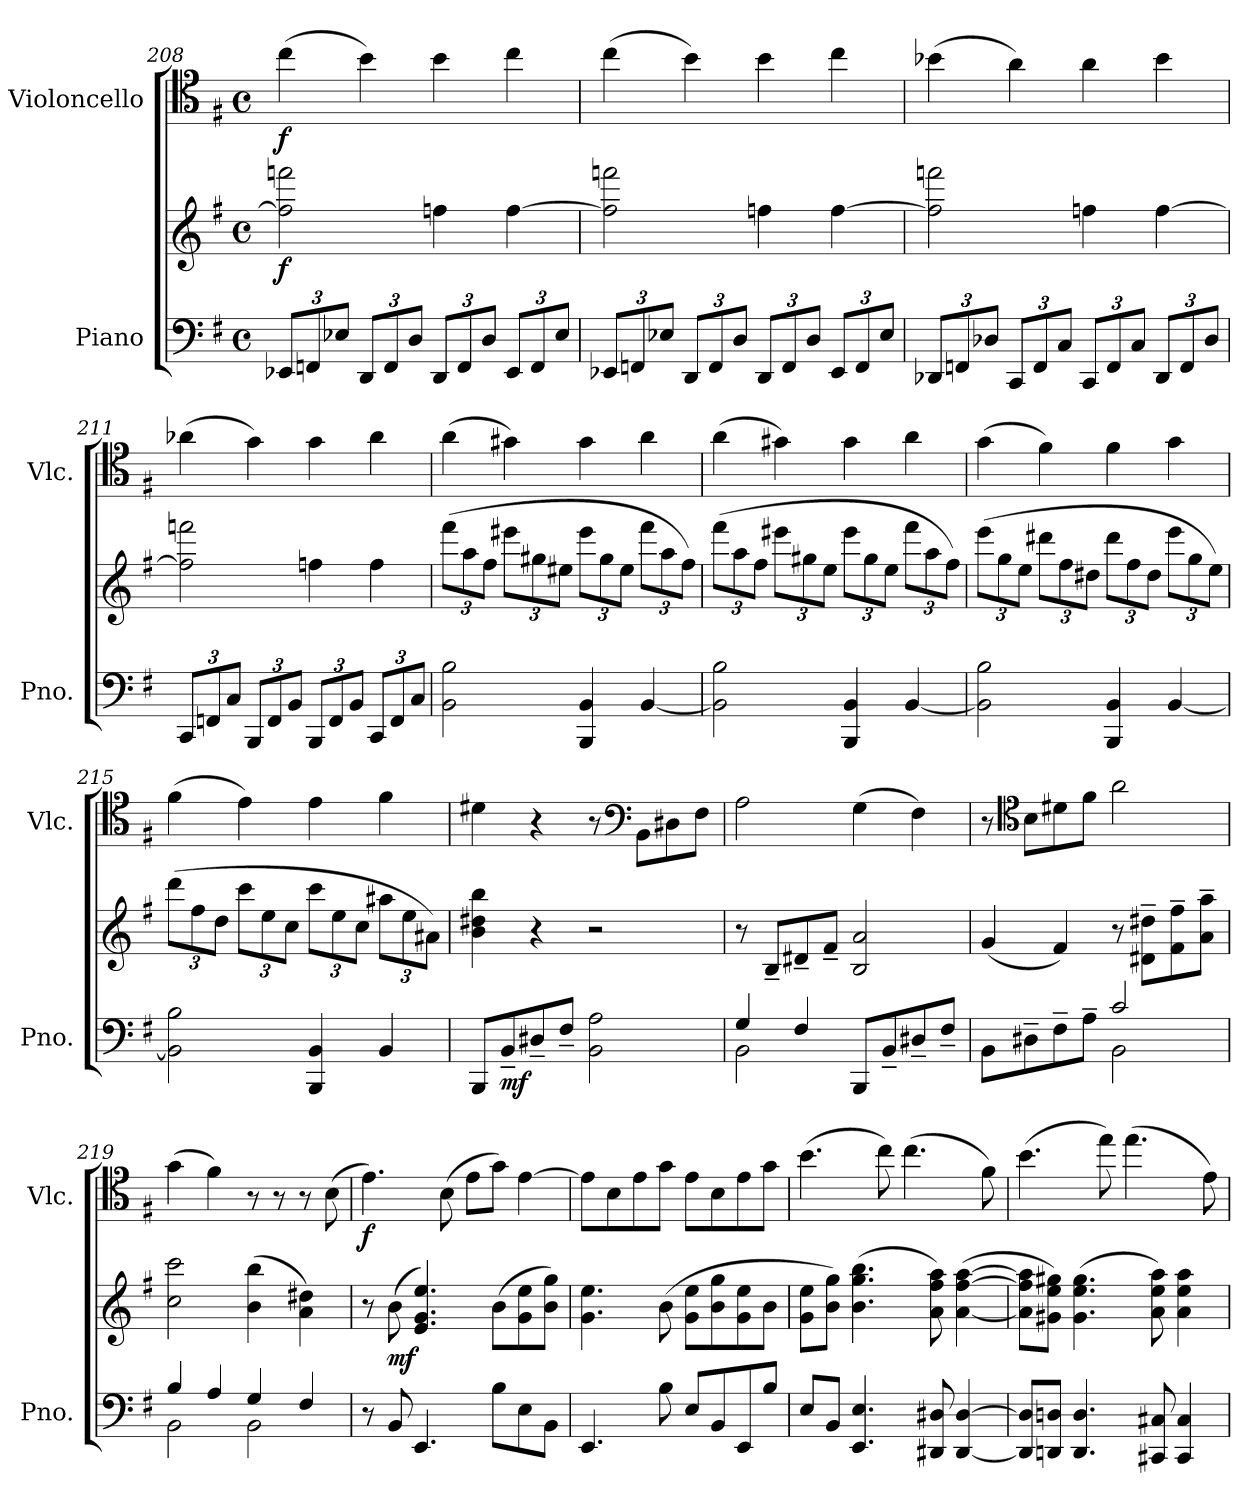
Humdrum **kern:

**kern	**kern	**dynam	**kern	**dynam
*part2	*part2	*part2	*part1	*part1
*staff3	*staff2	*staff2/3	*staff1	*staff1
*I"Piano	*	*	*I"Violoncello	*
*I'Pno.	*	*	*I'Vlc.	*
*clefF4	*clefG2	*	*clefC4	*
*k[f#]	*k[f#]	*	*k[f#]	*
*M4/4	*M4/4	*	*M4/4	*
*met(c)	*met(c)	*	*met(c)	*
*Xbrackettup	*	*	*	*
=208	=208	=208	=208	=208
!	!	!LO:DY:b	!	!LO:DY:b
12EE-X/L	2ff\] 2fffn\	f	(>4cc\	f
12FFn/	.	.	.	.
12E-X/J	.	.	.	.
12DD/L	.	.	4b\)	.
12FF/	.	.	.	.
12D/J	.	.	.	.
12DD/L	4ffn\	.	4b\	.
12FF/	.	.	.	.
12D/J	.	.	.	.
12EE-/L	[4ff\	.	4cc\	.
12FF/	.	.	.	.
12E-/J	.	.	.	.
=209	=209	=209	=209	=209
12EE-X/L	2ff\] 2fffn\	.	(>4cc\	.
12FFn/	.	.	.	.
12E-X/J	.	.	.	.
12DD/L	.	.	4b\)	.
12FF/	.	.	.	.
12D/J	.	.	.	.
12DD/L	4ffn\	.	4b\	.
12FF/	.	.	.	.
12D/J	.	.	.	.
12EE-/L	[4ff\	.	4cc\	.
12FF/	.	.	.	.
12E-/J	.	.	.	.
=210	=210	=210	=210	=210
12DD-X/L	2ff\] 2fffn\	.	(>4b-X\	.
12FFn/	.	.	.	.
12D-X/J	.	.	.	.
12CC/L	.	.	4a\)	.
12FF/	.	.	.	.
12C/J	.	.	.	.
12CC/L	4ffn\	.	4a\	.
12FF/	.	.	.	.
12C/J	.	.	.	.
12DD-/L	[4ff\	.	4b-\	.
12FF/	.	.	.	.
12D-/J	.	.	.	.
=211	=211	=211	=211	=211
12CC/L	2ff\] 2fffn\	.	(>4a-X\	.
12FFn/	.	.	.	.
12C/J	.	.	.	.
12BBB/L	.	.	4g\)	.
12FF/	.	.	.	.
12BB/J	.	.	.	.
12BBB/L	4ffn\	.	4g\	.
12FF/	.	.	.	.
12BB/J	.	.	.	.
12CC/L	4ff\	.	4a-\	.
12FF/	.	.	.	.
12C/J	.	.	.	.
=212	=212	=212	=212	=212
*	*Xbrackettup	*	*	*
2BB\ 2B\	(>12fff#\L	.	(>4a\	.
.	12aa\	.	.	.
.	12ff#\J	.	.	.
.	12eee#X\L	.	4g#X\)	.
.	12gg#X\	.	.	.
.	12ee#X\J	.	.	.
4BBB/ 4BB/	12eee#\L	.	4g#\	.
.	12gg#\	.	.	.
.	12ee#\J	.	.	.
[4BB/	12fff#\L	.	4a\	.
.	12aa\	.	.	.
.	12ff#\J)	.	.	.
=213	=213	=213	=213	=213
2BB\] 2B\	(>12fff#\L	.	(>4a\	.
.	12aa\	.	.	.
.	12ff#\J	.	.	.
.	12eee#X\L	.	4g#X\)	.
.	12gg#X\	.	.	.
.	12ee\J	.	.	.
4BBB/ 4BB/	12eee#\L	.	4g#\	.
.	12gg#\	.	.	.
.	12ee\J	.	.	.
[4BB/	12fff#\L	.	4a\	.
.	12aa\	.	.	.
.	12ff#\J)	.	.	.
=214	=214	=214	=214	=214
2BB\] 2B\	(>12eee\L	.	(>4g\	.
.	12gg\	.	.	.
.	12ee\J	.	.	.
.	12ddd#X\L	.	4f#\)	.
.	12ff#\	.	.	.
.	12dd#X\J	.	.	.
4BBB/ 4BB/	12ddd#\L	.	4f#\	.
.	12ff#\	.	.	.
.	12dd#\J	.	.	.
[4BB/	12eee\L	.	4g\	.
.	12gg\	.	.	.
.	12ee\J)	.	.	.
=215	=215	=215	=215	=215
2BB\] 2B\	(>12ddd\L	.	(>4f#\	.
.	12ff#\	.	.	.
.	12dd\J	.	.	.
.	12ccc\L	.	4e\)	.
.	12ee\	.	.	.
.	12cc\J	.	.	.
4BBB/ 4BB/	12ccc\L	.	4e\	.
.	12ee\	.	.	.
.	12cc\J	.	.	.
4BB/	12aa#X\L	.	4f#\	.
.	12ee\	.	.	.
.	12a#X\J)	.	.	.
=216	=216	=216	=216	=216
8BBB/L	4b\ 4dd#X\ 4bb\	.	4d#X\	.
!	!	!LO:DY:b=2	!	!
8BB~/	.	mf	.	.
8D#X~/	4r	.	4r	.
8F#~/J	.	.	.	.
2BB\ 2A\	2r	.	8r	.
*	*	*	*clefF4	*
.	.	.	8BB\L	.
.	.	.	8D#X\	.
.	.	.	8F#\J	.
=217	=217	=217	=217	=217
*^	*	*	*	*
2BB\	4G/	8r	.	2A\	.
.	.	8B~/L	.	.	.
.	4F#/	8d#X~/	.	.	.
.	.	8f#~/J	.	.	.
8BBB/L	2ryy	2B/ 2a/	.	(>4G\	.
8BB~/	.	.	.	.	.
8D#X~/	.	.	.	4F#\)	.
8F#~/J	.	.	.	.	.
=218	=218	=218	=218	=218	=218
8BB\L	2ryy	(<4g/	.	8r	.
*	*	*	*	*clefC4	*
8D#X~\	.	.	.	8B\L	.
8F#~\	.	4f#/)	.	8d#X\	.
8A~\J	.	.	.	8f#\J	.
2c/	2BB\	8r	.	2a\	.
.	.	8d#X\~ 8dd#X\~L	.	.	.
.	.	8f#\~ 8ff#\~	.	.	.
.	.	8a\~ 8aa\~J	.	.	.
=219	=219	=219	=219	=219	=219
2BB\	4B/	2cc\ 2ccc\	.	(>4g\	.
.	4A/	.	.	4f#\)	.
2BB\	4G/	(>4b\ 4bb\	.	8r	.
.	.	.	.	8r	.
.	4F#/	4a\ 4dd#X\)	.	8r	.
.	.	.	.	(>8B\	.
*v	*v	*	*	*	*
=220	=220	=220	=220	=220
!	!	!	!	!LO:DY:b
8r	8r	.	4.e\)	f
!	!	!LO:DY:b	!	!
8BB/	(>8b\	mf	.	.
4.EE/	4.e/ 4.g/ 4.ee/)	.	.	.
.	.	.	(>8B\	.
.	.	.	8e\L	.
8B\L	(>8b\L	.	8g\J)	.
8E\	8g\ 8ee\	.	[4e\	.
8BB\J	8b\ 8gg\J)	.	.	.
=221	=221	=221	=221	=221
4.EE/	4.g\ 4.ee\	.	8e\L]	.
.	.	.	8B\	.
.	.	.	8e\	.
8B\	(>8b\	.	8g\J	.
8E/L	8g\ 8ee\L	.	8e\L	.
8BB/	8b\ 8gg\	.	8B\	.
8EE/	8g\ 8ee\	.	8e\	.
8B/J	8b\J	.	8g\J	.
=222	=222	=222	=222	=222
8E/L	8g\ 8ee\L	.	(>4.b\	.
8BB/J	8b\ 8gg\J)	.	.	.
4.EE/ 4.E/	(>4.b\ 4.gg\ 4.bb\	.	.	.
.	.	.	8cc\)	.
.	.	.	(>4.cc\	.
8DD#X/ 8D#X/	8a\ 8ff#\ 8aa\)	.	.	.
[4DD#/ [4D#/	(>[4a\ [4ff#\ [4aa\	.	.	.
.	.	.	8f#\)	.
=223	=223	=223	=223	=223
8DD#/] 8D#/]L	8a\] 8ff#\] 8aa\]L	.	(>4.b\	.
8DDn/ 8Dn/J	8g#X\ 8ee\ 8gg#X\J)	.	.	.
4.DD/ 4.D/	(>4.g#\ 4.ee\ 4.gg#\	.	.	.
.	.	.	8ee\)	.
.	.	.	(>4.ee\	.
8CC#X/ 8C#X/	8a\ 8ee\ 8aa\)	.	.	.
4CC#/ 4C#/	4a\ 4ee\ 4aa\	.	.	.
.	.	.	8e\)	.
=	=	=	=	=
*-	*-	*-	*-	*-
